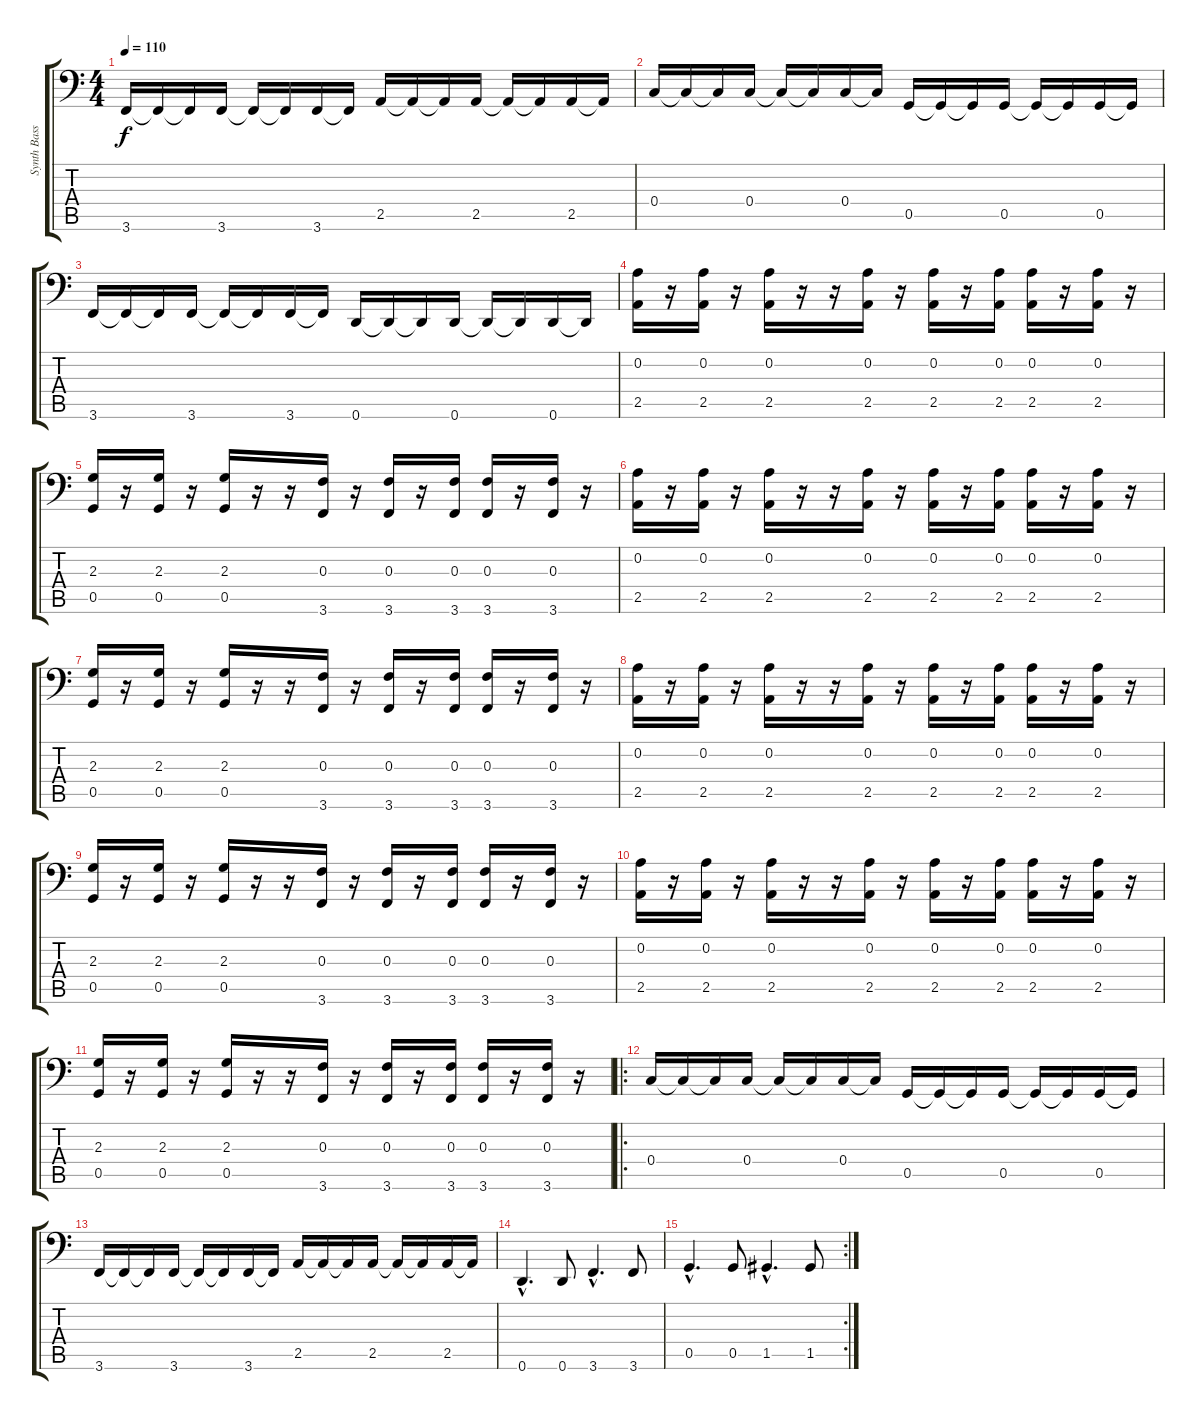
\track ("Synth Bass" "Synth Bass") {instrument synthbass2}
\staff {score tabs}
\tuning (D3 A2 F2 C2 G1 D1) {hide}
\ts (4 4)
\tempo 110
\clef f4
\ks c
3.6.16{dy f} 3.6{t}.16 3.6{t}.16 3.6.16 3.6{t}.16 3.6{t}.16 3.6.16 3.6{t}.16 2.5.16 2.5{t}.16 2.5{t}.16 2.5.16 2.5{t}.16 2.5{t}.16 2.5.16 2.5{t}.16 |
0.4.16 0.4{t}.16 0.4{t}.16 0.4.16 0.4{t}.16 0.4{t}.16 0.4.16 0.4{t}.16 0.5.16 0.5{t}.16 0.5{t}.16 0.5.16 0.5{t}.16 0.5{t}.16 0.5.16 0.5{t}.16 |
3.6.16 3.6{t}.16 3.6{t}.16 3.6.16 3.6{t}.16 3.6{t}.16 3.6.16 3.6{t}.16 0.6.16 0.6{t}.16 0.6{t}.16 0.6.16 0.6{t}.16 0.6{t}.16 0.6.16 0.6{t}.16 |
(0.2 2.5).16 r.16 (0.2 2.5).16 r.16 (0.2 2.5).16 r.16 r.16 (0.2 2.5).16 r.16 (0.2 2.5).16 r.16 (0.2 2.5).16 (0.2 2.5).16 r.16 (0.2 2.5).16 r.16 |
(2.3 0.5).16 r.16 (2.3 0.5).16 r.16 (2.3 0.5).16 r.16 r.16 (0.3 3.6).16 r.16 (0.3 3.6).16 r.16 (0.3 3.6).16 (0.3 3.6).16 r.16 (0.3 3.6).16 r.16 |
(0.2 2.5).16 r.16 (0.2 2.5).16 r.16 (0.2 2.5).16 r.16 r.16 (0.2 2.5).16 r.16 (0.2 2.5).16 r.16 (0.2 2.5).16 (0.2 2.5).16 r.16 (0.2 2.5).16 r.16 |
(2.3 0.5).16 r.16 (2.3 0.5).16 r.16 (2.3 0.5).16 r.16 r.16 (0.3 3.6).16 r.16 (0.3 3.6).16 r.16 (0.3 3.6).16 (0.3 3.6).16 r.16 (0.3 3.6).16 r.16 |
(0.2 2.5).16 r.16 (0.2 2.5).16 r.16 (0.2 2.5).16 r.16 r.16 (0.2 2.5).16 r.16 (0.2 2.5).16 r.16 (0.2 2.5).16 (0.2 2.5).16 r.16 (0.2 2.5).16 r.16 |
(2.3 0.5).16 r.16 (2.3 0.5).16 r.16 (2.3 0.5).16 r.16 r.16 (0.3 3.6).16 r.16 (0.3 3.6).16 r.16 (0.3 3.6).16 (0.3 3.6).16 r.16 (0.3 3.6).16 r.16 |
(0.2 2.5).16 r.16 (0.2 2.5).16 r.16 (0.2 2.5).16 r.16 r.16 (0.2 2.5).16 r.16 (0.2 2.5).16 r.16 (0.2 2.5).16 (0.2 2.5).16 r.16 (0.2 2.5).16 r.16 |
(2.3 0.5).16 r.16 (2.3 0.5).16 r.16 (2.3 0.5).16 r.16 r.16 (0.3 3.6).16 r.16 (0.3 3.6).16 r.16 (0.3 3.6).16 (0.3 3.6).16 r.16 (0.3 3.6).16 r.16 |
\ro
0.4.16 0.4{t}.16 0.4{t}.16 0.4.16 0.4{t}.16 0.4{t}.16 0.4.16 0.4{t}.16 0.5.16 0.5{t}.16 0.5{t}.16 0.5.16 0.5{t}.16 0.5{t}.16 0.5.16 0.5{t}.16 |
3.6.16 3.6{t}.16 3.6{t}.16 3.6.16 3.6{t}.16 3.6{t}.16 3.6.16 3.6{t}.16 2.5.16 2.5{t}.16 2.5{t}.16 2.5.16 2.5{t}.16 2.5{t}.16 2.5.16 2.5{t}.16 |
0.6{hac}.4{d} 0.6.8 3.6{hac}.4{d} 3.6.8 |
\rc 2
0.5{hac}.4{d} 0.5.8 1.5{hac}.4{d} 1.5.8
